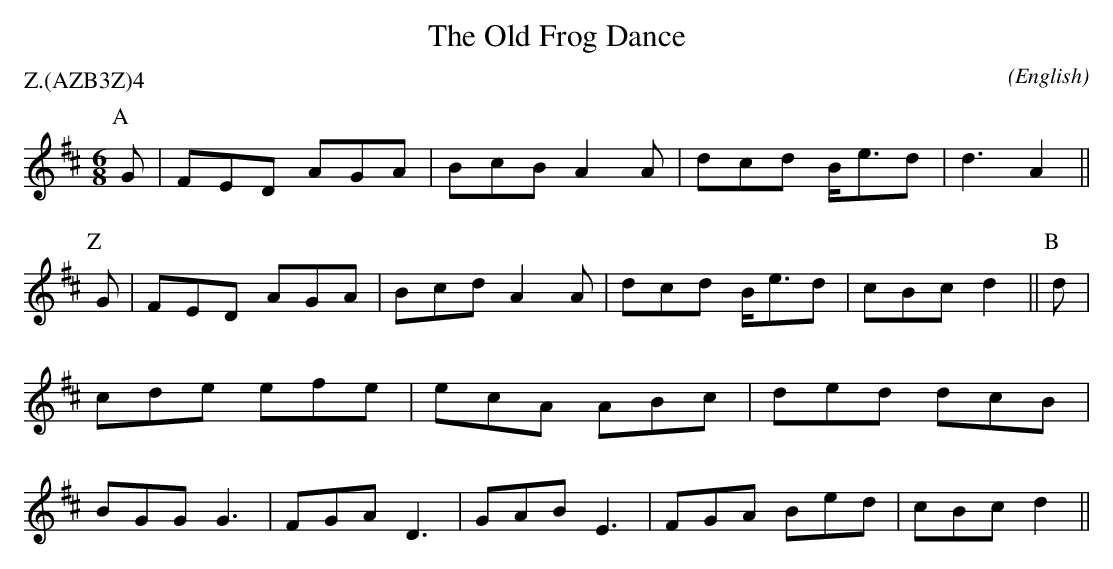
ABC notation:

X:1
T:The Old Frog Dance
M:6/8
C:
O:English
P:Z.(AZB3Z)4
K:D
P:A
G | FED AGA | BcB A2 A | dcd B<ed | d3  A2 ||\
P:Z
G | FED AGA | Bcd A2 A | dcd B<ed | cBc d2 ||\
P:B
d | cde efe | ecA ABc  | ded dcB  | BGG G3 |\
    FGA D3  | GAB E3   | FGA Bed  | cBc d2 ||
